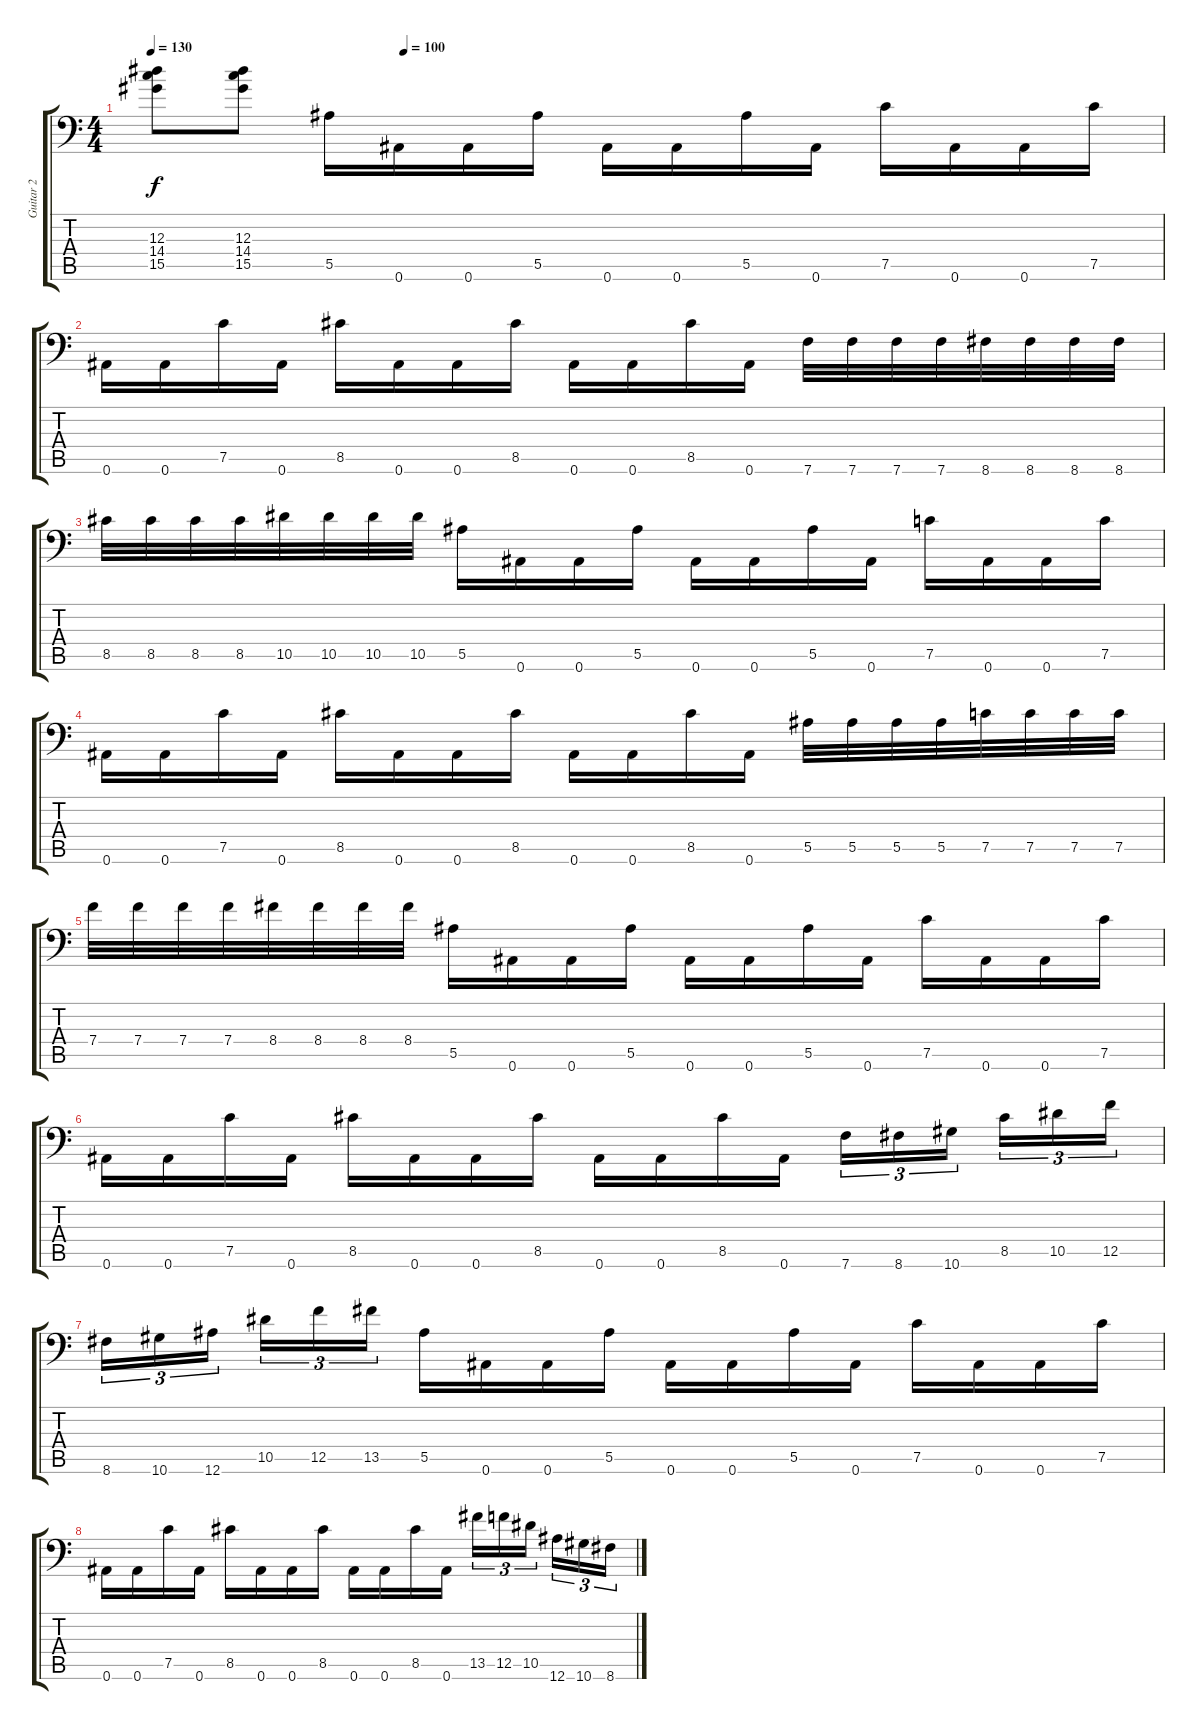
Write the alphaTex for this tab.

\track ("Guitar 2" "Guitar 2") {instrument distortionguitar}
\staff {score tabs}
\tuning (C4 G3 Eb3 Bb2 F2 Bb1) {hide}
\ts (4 4)
\tempo 130
\tempo (100 0.25)
\clef f4
\ks c
(12.3 14.4 15.5).8{dy f} (12.3 14.4 15.5).8 5.5.16{volume 13} 0.6.16 0.6.16 5.5.16 0.6.16 0.6.16 5.5.16 0.6.16 7.5.16 0.6.16 0.6.16 7.5.16 |
0.6.16 0.6.16 7.5.16 0.6.16 8.5.16 0.6.16 0.6.16 8.5.16 0.6.16 0.6.16 8.5.16 0.6.16 7.6.32 7.6.32 7.6.32 7.6.32 8.6.32 8.6.32 8.6.32 8.6.32 |
8.5.32 8.5.32 8.5.32 8.5.32 10.5.32 10.5.32 10.5.32 10.5.32 5.5.16 0.6.16 0.6.16 5.5.16 0.6.16 0.6.16 5.5.16 0.6.16 7.5.16 0.6.16 0.6.16 7.5.16 |
0.6.16 0.6.16 7.5.16 0.6.16 8.5.16 0.6.16 0.6.16 8.5.16 0.6.16 0.6.16 8.5.16 0.6.16 5.5.32 5.5.32 5.5.32 5.5.32 7.5.32 7.5.32 7.5.32 7.5.32 |
7.4.32 7.4.32 7.4.32 7.4.32 8.4.32 8.4.32 8.4.32 8.4.32 5.5.16 0.6.16 0.6.16 5.5.16 0.6.16 0.6.16 5.5.16 0.6.16 7.5.16 0.6.16 0.6.16 7.5.16 |
0.6.16 0.6.16 7.5.16 0.6.16 8.5.16 0.6.16 0.6.16 8.5.16 0.6.16 0.6.16 8.5.16 0.6.16 7.6.16{tu (3 2)} 8.6.16{tu (3 2)} 10.6.16{tu (3 2) beam splitsecondary} 8.5.16{tu (3 2)} 10.5.16{tu (3 2)} 12.5.16{tu (3 2)} |
8.6.16{tu (3 2)} 10.6.16{tu (3 2)} 12.6.16{tu (3 2) beam splitsecondary} 10.5.16{tu (3 2)} 12.5.16{tu (3 2)} 13.5.16{tu (3 2)} 5.5.16 0.6.16 0.6.16 5.5.16 0.6.16 0.6.16 5.5.16 0.6.16 7.5.16 0.6.16 0.6.16 7.5.16 |
0.6.16 0.6.16 7.5.16 0.6.16 8.5.16 0.6.16 0.6.16 8.5.16 0.6.16 0.6.16 8.5.16 0.6.16 13.5.16{tu (3 2)} 12.5.16{tu (3 2)} 10.5.16{tu (3 2) beam splitsecondary} 12.6.16{tu (3 2)} 10.6.16{tu (3 2)} 8.6.16{tu (3 2)}
